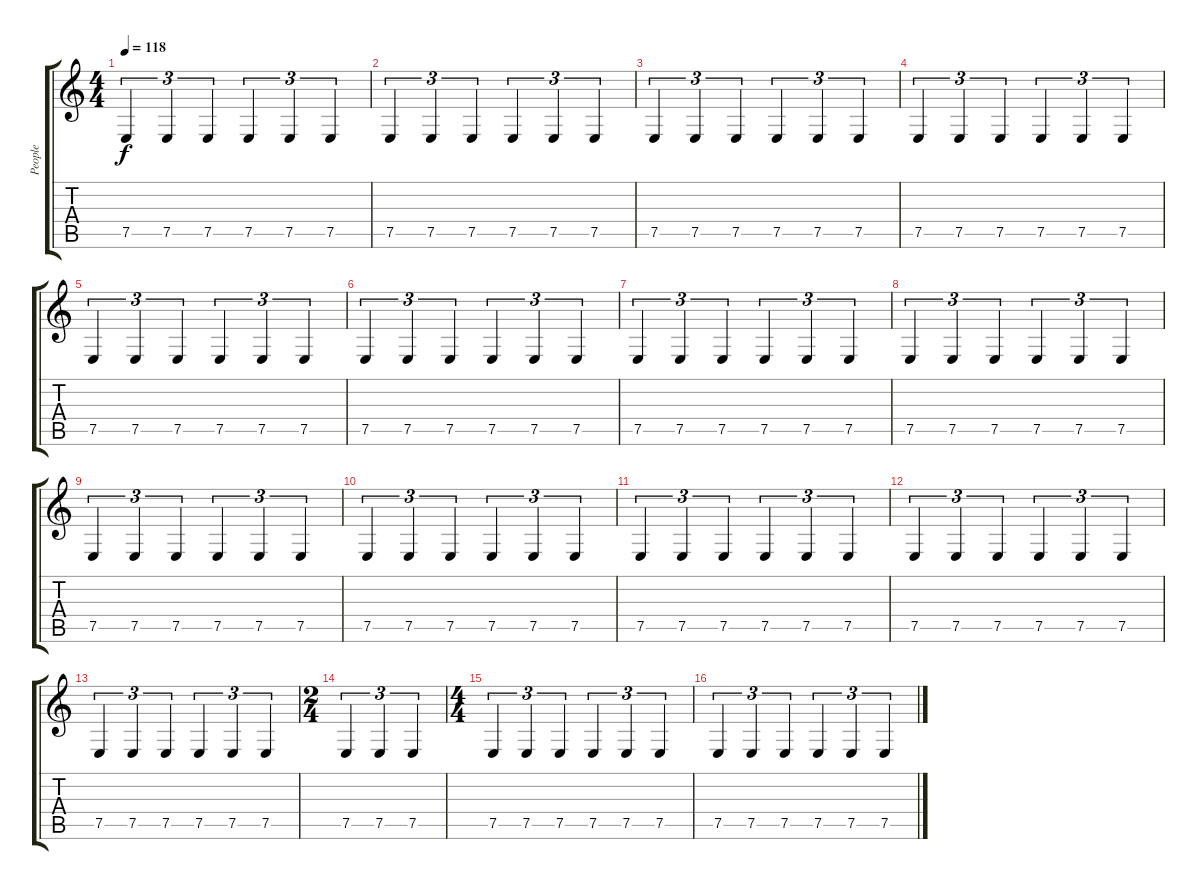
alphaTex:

\track ("People" "People") {instrument applause}
\staff {score tabs}
\tuning (E4 B3 G3 D3 A2 E2) {hide}
\ts (4 4)
\tempo 118
\clef g2
\ks c
7.5.4{tu (3 2) dy f} 7.5.4{tu (3 2)} 7.5.4{tu (3 2)} 7.5.4{tu (3 2)} 7.5.4{tu (3 2)} 7.5.4{tu (3 2)} |
7.5.4{tu (3 2)} 7.5.4{tu (3 2)} 7.5.4{tu (3 2)} 7.5.4{tu (3 2)} 7.5.4{tu (3 2)} 7.5.4{tu (3 2)} |
7.5.4{tu (3 2)} 7.5.4{tu (3 2)} 7.5.4{tu (3 2)} 7.5.4{tu (3 2)} 7.5.4{tu (3 2)} 7.5.4{tu (3 2)} |
7.5.4{tu (3 2)} 7.5.4{tu (3 2)} 7.5.4{tu (3 2)} 7.5.4{tu (3 2)} 7.5.4{tu (3 2)} 7.5.4{tu (3 2)} |
7.5.4{tu (3 2)} 7.5.4{tu (3 2)} 7.5.4{tu (3 2)} 7.5.4{tu (3 2)} 7.5.4{tu (3 2)} 7.5.4{tu (3 2)} |
7.5.4{tu (3 2)} 7.5.4{tu (3 2)} 7.5.4{tu (3 2)} 7.5.4{tu (3 2)} 7.5.4{tu (3 2)} 7.5.4{tu (3 2)} |
7.5.4{tu (3 2)} 7.5.4{tu (3 2)} 7.5.4{tu (3 2)} 7.5.4{tu (3 2)} 7.5.4{tu (3 2)} 7.5.4{tu (3 2)} |
7.5.4{tu (3 2)} 7.5.4{tu (3 2)} 7.5.4{tu (3 2)} 7.5.4{tu (3 2)} 7.5.4{tu (3 2)} 7.5.4{tu (3 2)} |
7.5.4{tu (3 2)} 7.5.4{tu (3 2)} 7.5.4{tu (3 2)} 7.5.4{tu (3 2)} 7.5.4{tu (3 2)} 7.5.4{tu (3 2)} |
7.5.4{tu (3 2)} 7.5.4{tu (3 2)} 7.5.4{tu (3 2)} 7.5.4{tu (3 2)} 7.5.4{tu (3 2)} 7.5.4{tu (3 2)} |
7.5.4{tu (3 2)} 7.5.4{tu (3 2)} 7.5.4{tu (3 2)} 7.5.4{tu (3 2)} 7.5.4{tu (3 2)} 7.5.4{tu (3 2)} |
7.5.4{tu (3 2)} 7.5.4{tu (3 2)} 7.5.4{tu (3 2)} 7.5.4{tu (3 2)} 7.5.4{tu (3 2)} 7.5.4{tu (3 2)} |
7.5.4{tu (3 2)} 7.5.4{tu (3 2)} 7.5.4{tu (3 2)} 7.5.4{tu (3 2)} 7.5.4{tu (3 2)} 7.5.4{tu (3 2)} |
\ts (2 4)
7.5.4{tu (3 2)} 7.5.4{tu (3 2)} 7.5.4{tu (3 2)} |
\ts (4 4)
7.5.4{tu (3 2)} 7.5.4{tu (3 2)} 7.5.4{tu (3 2)} 7.5.4{tu (3 2)} 7.5.4{tu (3 2)} 7.5.4{tu (3 2)} |
7.5.4{tu (3 2)} 7.5.4{tu (3 2)} 7.5.4{tu (3 2)} 7.5.4{tu (3 2)} 7.5.4{tu (3 2)} 7.5.4{tu (3 2)}
